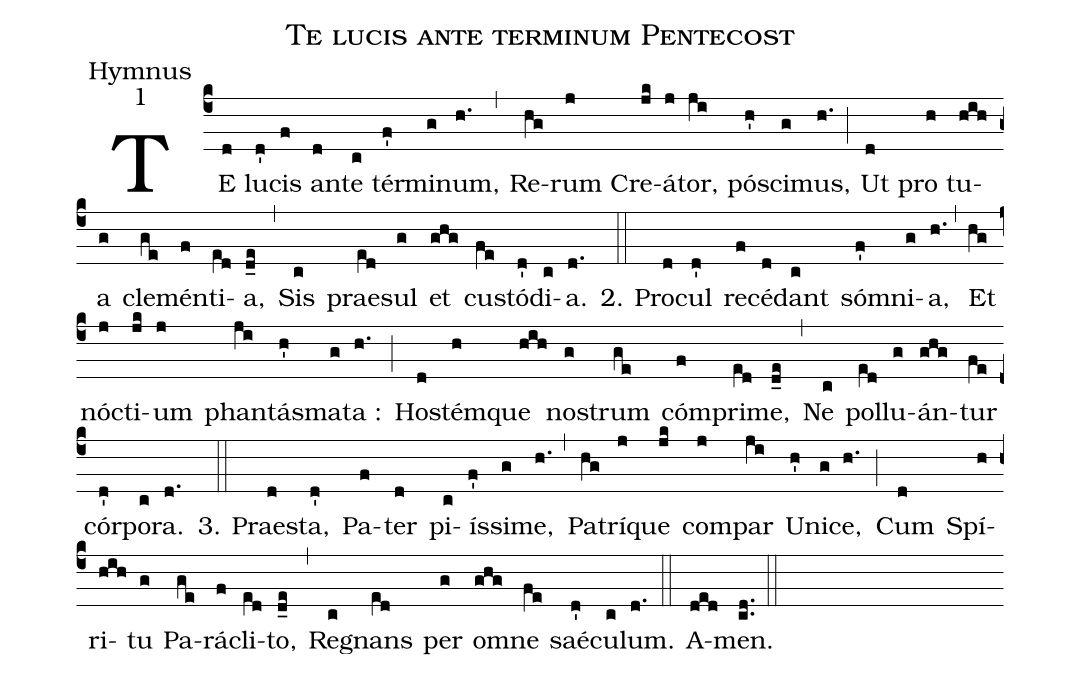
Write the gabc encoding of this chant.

name:Te lucis ante terminum Pentecost;
office-part:Hymnus;
mode:1;
%%
(c4) TE(d) lu(d')cis(f) an(d)te(c) tér(f')mi(g)num,(h.) (,) Re(hg)rum(j) Cre(jk)á(j)tor,(ji) pó(h')sci(g)mus,(h.) (;) Ut(d) pro(h) tu(hih)a(g) cle(ge)mén(f)ti(e[ll:1]d)a,(d_e) (,) Sis(c) prae(e[ll:1]d)sul(g) et(ghg) cu(fe)stó(d')di(c)a.(d.) (::)
2. Pro(d)cul(d') re(f)cé(d)dant(c) só(f')mni(g)a,(h.) (,) Et(hg) nó(j)cti(jk)um(j) phan(ji)tás(h')ma(g)ta :(h.) (;) Ho(d)stém(h)que(hih) no(g)strum(ge) cóm(f)pri(e[ll:1]d)me,(d_e) (,) Ne(c) pol(e[ll:1]d)lu(g)án(ghg)tur(fe) cór(d')po(c)ra.(d.) (::)
3. Prae(d)sta,(d') Pa(f)ter(d) pi(c)ís(f')si(g)me,(h.) (,) Pa(hg)trí(j)que(jk) com(j)par(ji) U(h')ni(g)ce,(h.) (;) Cum(d) Spí(h)ri(hih)tu(g) Pa(ge)rá(f)cli(e[ll:1]d)to,(d_e) (,) Re(c)gnans(e[ll:1]d) per(g) o(ghg)mne(fe) saé(d')cu(c)lum.(d.) (::)
A(ded)men.(cd..) (::)
